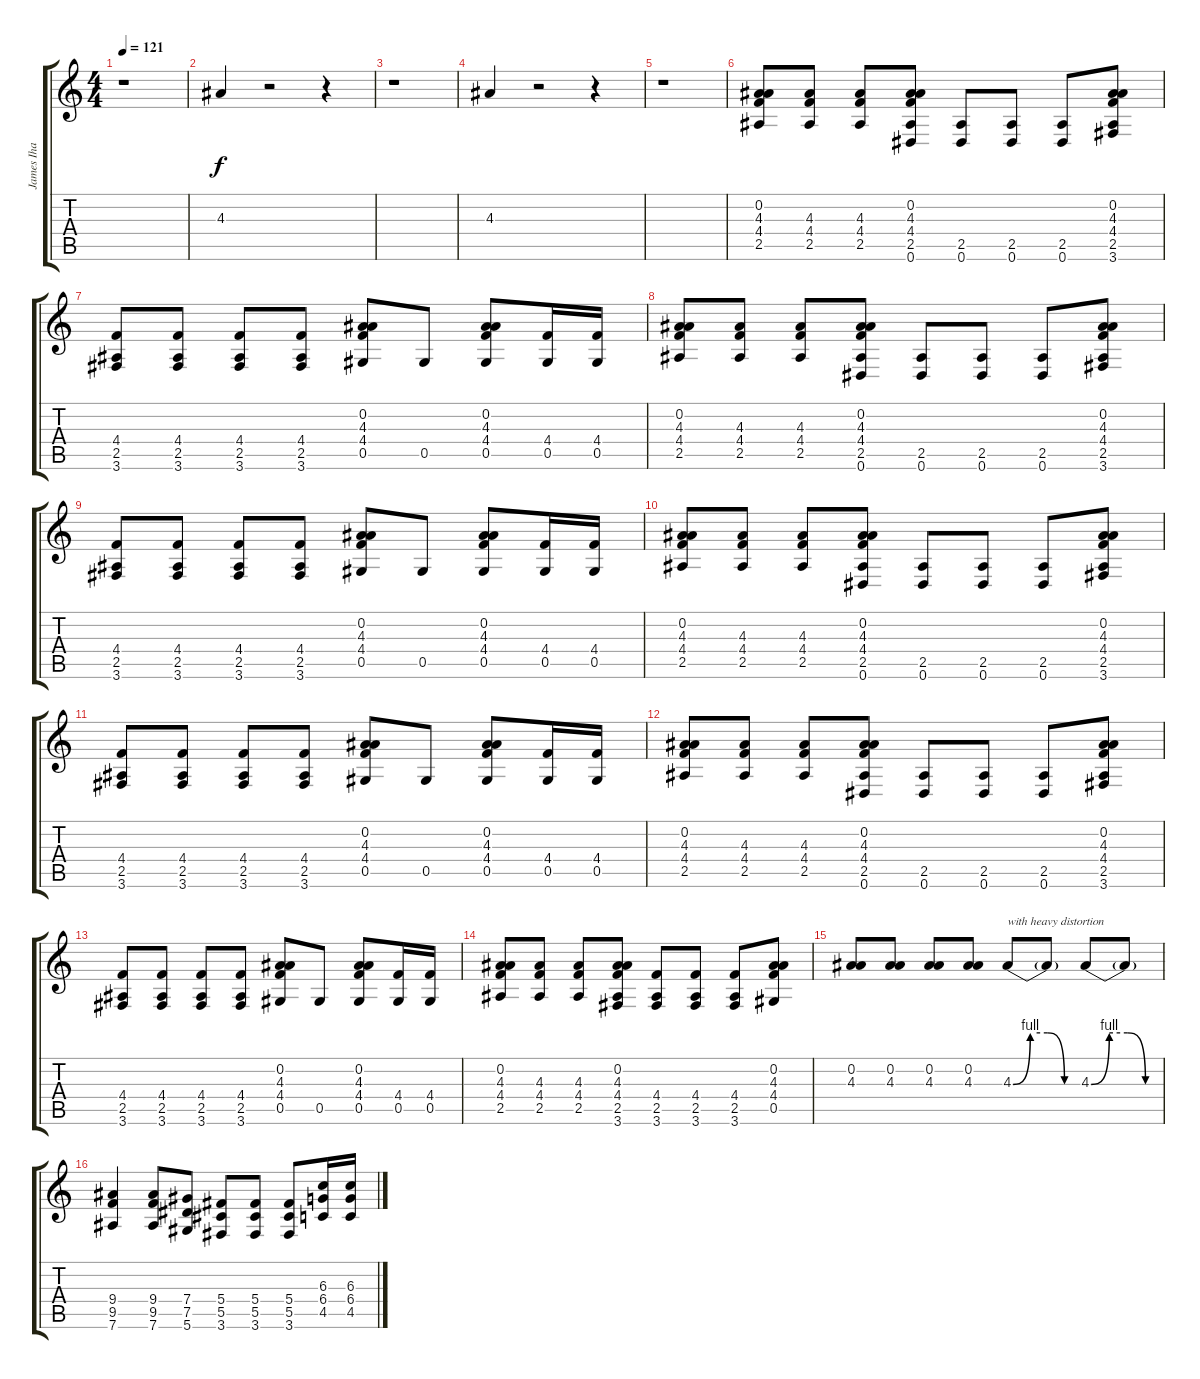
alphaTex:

\track ("James Iha (Ovd Guitar)" "James Iha ") {instrument overdrivenguitar}
\staff {score tabs}
\tuning (Eb4 Bb3 Gb3 Db3 Ab2 Eb2) {hide}
\ts (4 4)
\tempo 121
\clef g2
\ks c
r.1{dy f} |
4.3.4 r.2 r.4 |
r.1 |
4.3.4 r.2 r.4 |
r.1 |
(0.2 4.3 4.4 2.5).8 (4.3 4.4 2.5).8 (4.3 4.4 2.5).8 (0.2 4.3 4.4 2.5 0.6).8 (2.5 0.6).8 (2.5 0.6).8 (2.5 0.6).8 (0.2 4.3 4.4 2.5 3.6).8 |
(4.4 2.5 3.6).8 (4.4 2.5 3.6).8 (4.4 2.5 3.6).8 (4.4 2.5 3.6).8 (0.2 4.3 4.4 0.5).8 0.5.8 (0.2 4.3 4.4 0.5).8 (4.4 0.5).16 (4.4 0.5).16 |
(0.2 4.3 4.4 2.5).8 (4.3 4.4 2.5).8 (4.3 4.4 2.5).8 (0.2 4.3 4.4 2.5 0.6).8 (2.5 0.6).8 (2.5 0.6).8 (2.5 0.6).8 (0.2 4.3 4.4 2.5 3.6).8 |
(4.4 2.5 3.6).8 (4.4 2.5 3.6).8 (4.4 2.5 3.6).8 (4.4 2.5 3.6).8 (0.2 4.3 4.4 0.5).8 0.5.8 (0.2 4.3 4.4 0.5).8 (4.4 0.5).16 (4.4 0.5).16 |
(0.2 4.3 4.4 2.5).8 (4.3 4.4 2.5).8 (4.3 4.4 2.5).8 (0.2 4.3 4.4 2.5 0.6).8 (2.5 0.6).8 (2.5 0.6).8 (2.5 0.6).8 (0.2 4.3 4.4 2.5 3.6).8 |
(4.4 2.5 3.6).8 (4.4 2.5 3.6).8 (4.4 2.5 3.6).8 (4.4 2.5 3.6).8 (0.2 4.3 4.4 0.5).8 0.5.8 (0.2 4.3 4.4 0.5).8 (4.4 0.5).16 (4.4 0.5).16 |
(0.2 4.3 4.4 2.5).8 (4.3 4.4 2.5).8 (4.3 4.4 2.5).8 (0.2 4.3 4.4 2.5 0.6).8 (2.5 0.6).8 (2.5 0.6).8 (2.5 0.6).8 (0.2 4.3 4.4 2.5 3.6).8 |
(4.4 2.5 3.6).8 (4.4 2.5 3.6).8 (4.4 2.5 3.6).8 (4.4 2.5 3.6).8 (0.2 4.3 4.4 0.5).8 0.5.8 (0.2 4.3 4.4 0.5).8 (4.4 0.5).16 (4.4 0.5).16 |
(0.2 4.3 4.4 2.5).8 (4.3 4.4 2.5).8 (4.3 4.4 2.5).8 (0.2 4.3 4.4 2.5 3.6).8 (4.4 2.5 3.6).8 (4.4 2.5 3.6).8 (4.4 2.5 3.6).8 (0.2 4.3 4.4 0.5).8 |
(0.2 4.3).8 (0.2 4.3).8 (0.2 4.3).8 (0.2 4.3).8 4.3{be (custom 0 0 15 4 30 4 45 0 60 0)}.8{txt "with heavy distortion"} 4.3{t}.8 4.3{be (custom 0 0 15 4 30 4 45 0 60 0)}.8 4.3{t}.8 |
(9.4 9.5 7.6).4 (9.4 9.5 7.6).8 (7.4 7.5 5.6).8 (5.4 5.5 3.6).8 (5.4 5.5 3.6).8 (5.4 5.5 3.6).8 (6.3 6.4 4.5).16 (6.3 6.4 4.5).16
